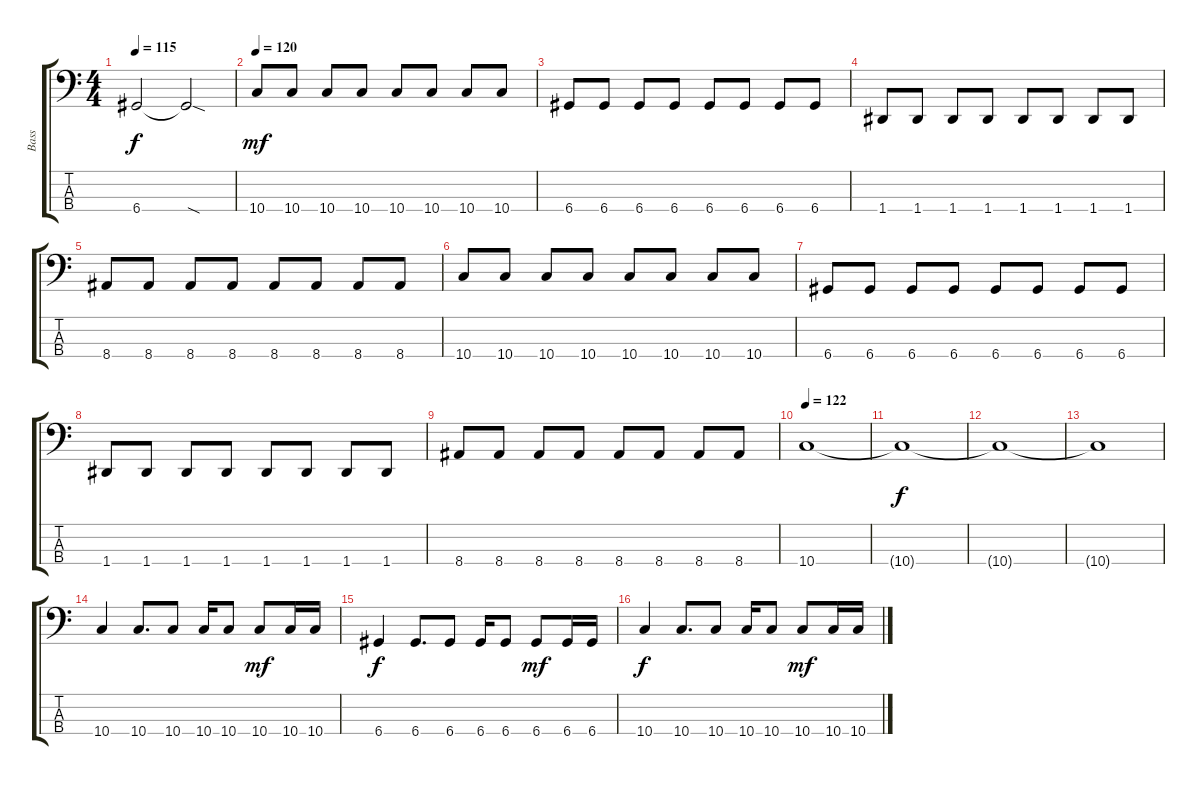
\track ("Bass" "Bass") {instrument electricbasspick}
\staff {score tabs}
\tuning (G2 D2 A1 D1) {hide}
\ts (4 4)
\tempo 115
\clef f4
\ks c
6.4.2{dy f} 6.4{sod t}.2 |
\tempo 120
10.4.8{dy mf} 10.4.8 10.4.8 10.4.8 10.4.8 10.4.8 10.4.8 10.4.8 |
6.4.8 6.4.8 6.4.8 6.4.8 6.4.8 6.4.8 6.4.8 6.4.8 |
1.4.8 1.4.8 1.4.8 1.4.8 1.4.8 1.4.8 1.4.8 1.4.8 |
8.4.8 8.4.8 8.4.8 8.4.8 8.4.8 8.4.8 8.4.8 8.4.8 |
10.4.8 10.4.8 10.4.8 10.4.8 10.4.8 10.4.8 10.4.8 10.4.8 |
6.4.8 6.4.8 6.4.8 6.4.8 6.4.8 6.4.8 6.4.8 6.4.8 |
1.4.8 1.4.8 1.4.8 1.4.8 1.4.8 1.4.8 1.4.8 1.4.8 |
8.4.8 8.4.8 8.4.8 8.4.8 8.4.8 8.4.8 8.4.8 8.4.8 |
\tempo 122
10.4.1 |
10.4{t}.1{dy f} |
10.4{t}.1 |
10.4{t}.1 |
10.4.4 10.4.8{d} 10.4.8 10.4.16 10.4.8 10.4.8{dy mf} 10.4.16 10.4.16 |
6.4.4{dy f} 6.4.8{d} 6.4.8 6.4.16 6.4.8 6.4.8{dy mf} 6.4.16 6.4.16 |
10.4.4{dy f} 10.4.8{d} 10.4.8 10.4.16 10.4.8 10.4.8{dy mf} 10.4.16 10.4.16
